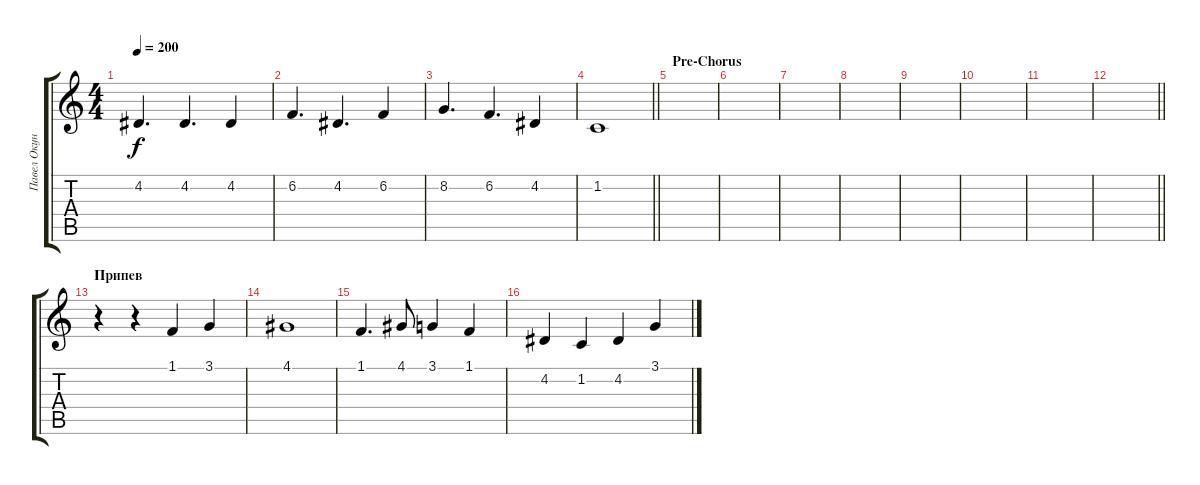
\track ("Павел Окунев" "Павел Окун") {instrument violin}
\staff {score tabs}
\tuning (E4 B3 G3 D3 A2 E2) {hide}
\ts (4 4)
\tempo 200
\clef g2
\ks c
4.2.4{d dy f} 4.2.4{d} 4.2.4 |
6.2.4{d} 4.2.4{d} 6.2.4 |
8.2.4{d} 6.2.4{d} 4.2.4 |
\barLineRight lightlight
1.2.1 |
\section ("" "Pre-Chorus")
|
|
|
|
|
|
|
\barLineRight lightlight
|
\section ("" "Припев")
r.4 r.4 1.1.4 3.1.4 |
4.1.1 |
1.1.4{d} 4.1.8 3.1.4 1.1.4 |
4.2.4 1.2.4 4.2.4 3.1.4
